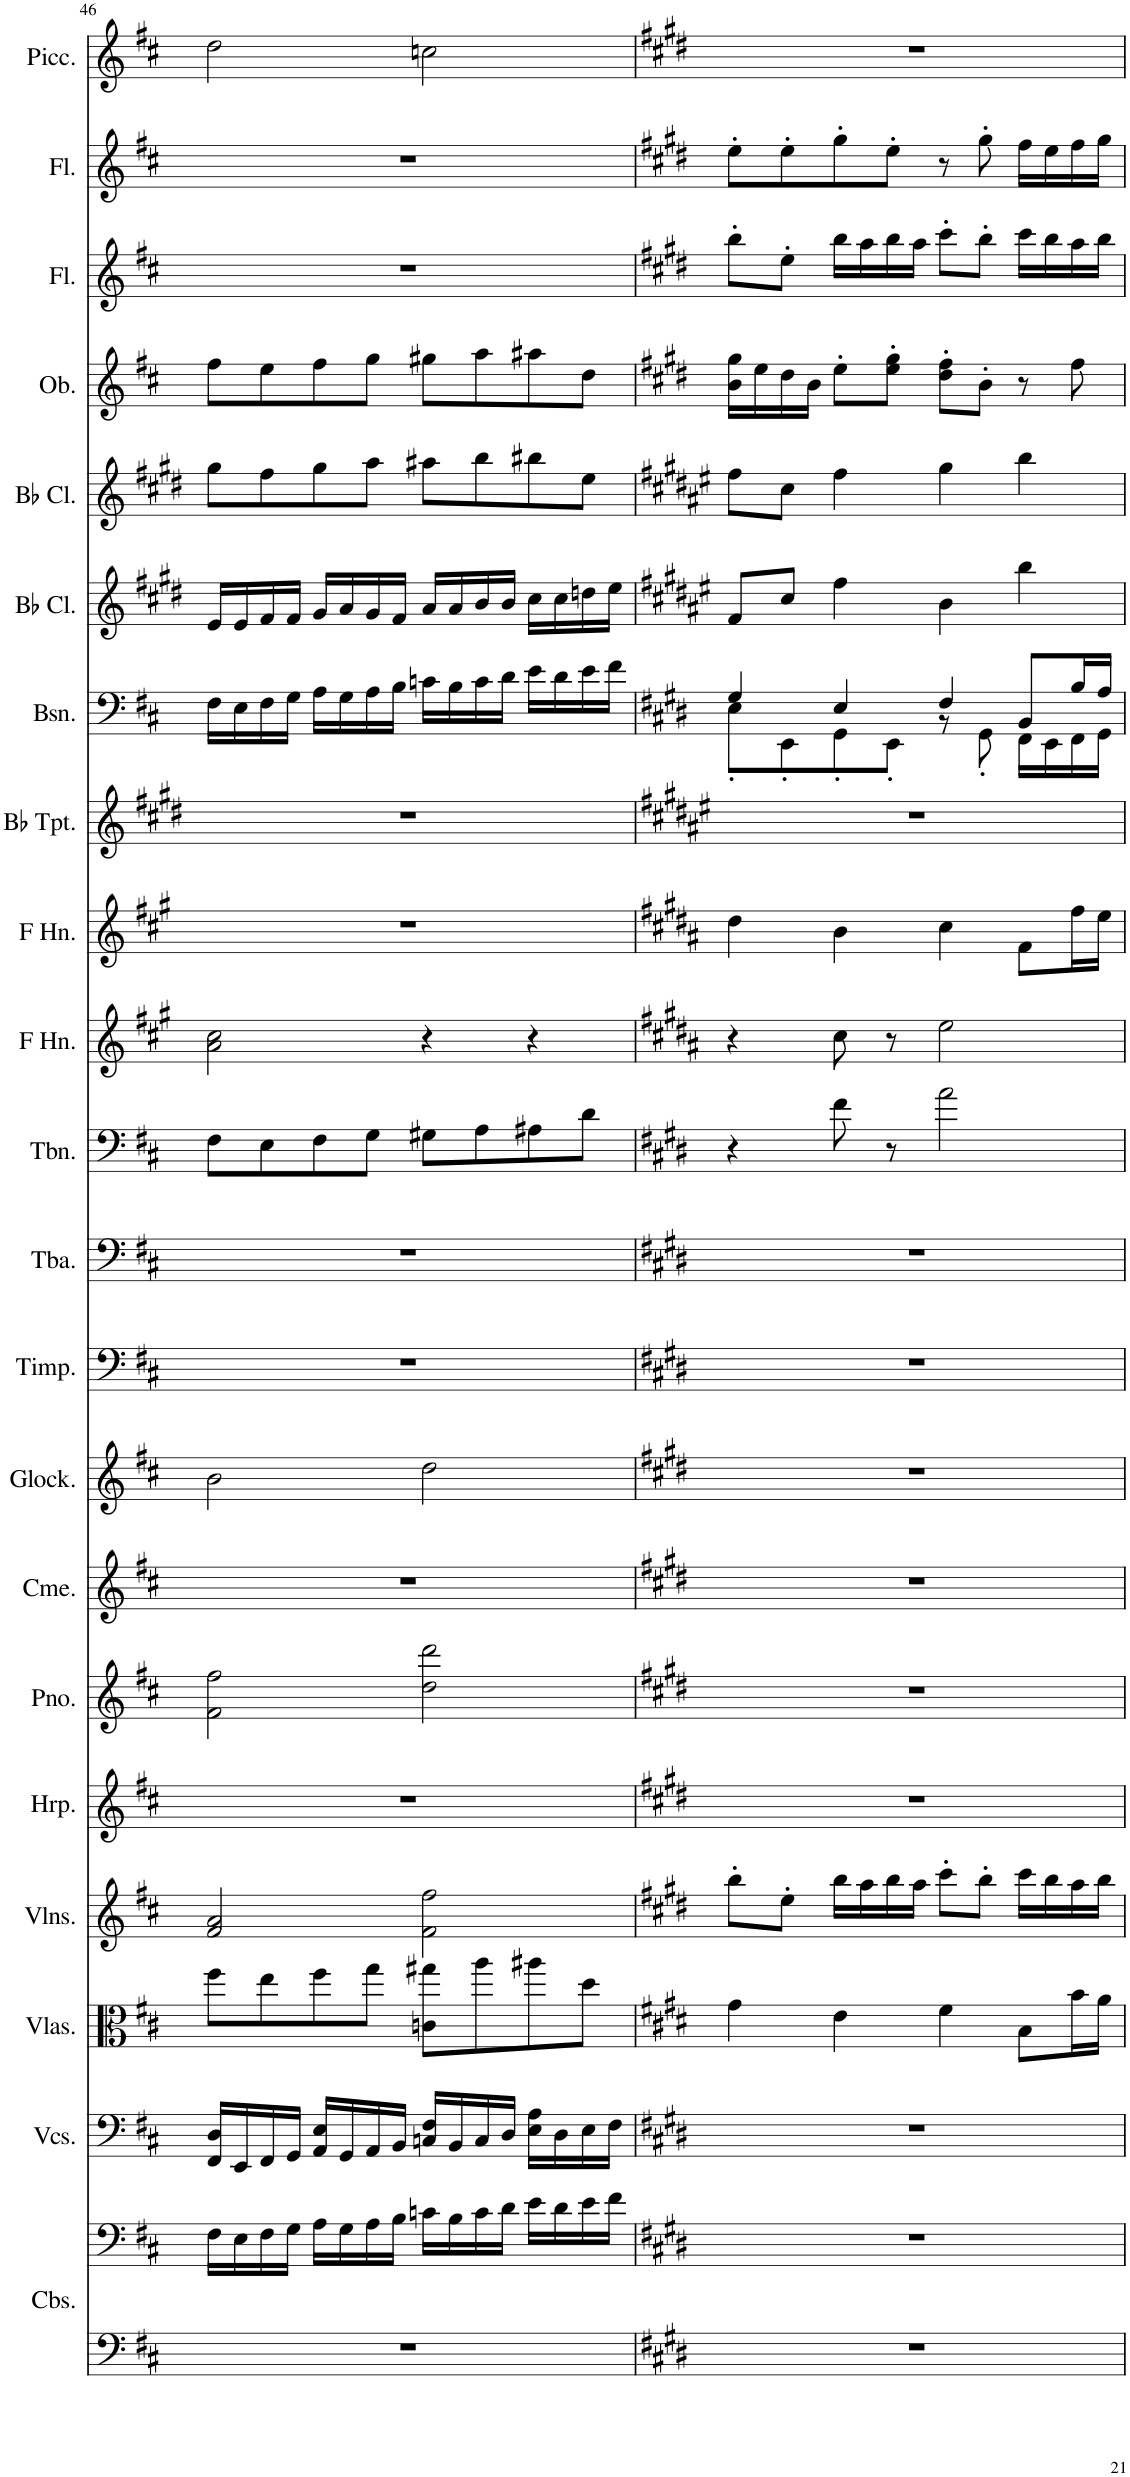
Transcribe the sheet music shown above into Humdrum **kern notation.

**kern	**kern	**kern	**kern	**kern	**kern	**kern	**kern	**kern	**kern	**kern	**kern	**kern	**kern	**kern	**kern	**kern	**kern	**kern	**kern	**kern	**kern
*part21	*part21	*part20	*part19	*part18	*part17	*part16	*part15	*part14	*part13	*part12	*part11	*part10	*part9	*part8	*part7	*part6	*part5	*part4	*part3	*part2	*part1
*staff22	*staff21	*staff20	*staff19	*staff18	*staff17	*staff16	*staff15	*staff14	*staff13	*staff12	*staff11	*staff10	*staff9	*staff8	*staff7	*staff6	*staff5	*staff4	*staff3	*staff2	*staff1
*I"Contrabasses	*	*I"Violoncellos	*I"Violas	*I"Violins	*I"Harp	*I"Piano	*I"Chimes	*I"Glockenspiel	*I"Timpani	*I"Tuba	*I"Trombone	*I"Horn in F	*I"Horn in F	*I"Bb Trumpet	*I"Bassoon	*I"Bb Clarinet	*I"Bb Clarinet	*I"Oboe	*I"Flute	*I"Flute	*I"Piccolo
*I'Cbs.	*	*I'Vcs.	*I'Vlas.	*I'Vlns.	*I'Hrp.	*I'Pno.	*I'Cme.	*I'Glock.	*I'Timp.	*I'Tba.	*I'Tbn.	*	*	*I'Bb Tpt.	*I'Bsn.	*I'Bb Cl.	*I'Bb Cl.	*I'Ob.	*I'Fl.	*I'Fl.	*I'Picc.
!!LO:PB:g=z
*clefF4	*clefF4	*clefF4	*clefC3	*clefG2	*clefG2	*clefG2	*clefG2	*clefG2	*clefF4	*clefF4	*clefF4	*clefG2	*clefG2	*clefG2	*clefF4	*clefG2	*clefG2	*clefG2	*clefG2	*clefG2	*clefG2
*Trd7c12	*Trd7c12	*	*	*	*	*	*	*Trd-14c-24	*	*	*	*Trd4c7	*Trd4c7	*Trd1c2	*	*Trd1c2	*Trd1c2	*	*	*	*Trd-7c-12
*k[f#c#]	*k[f#c#]	*k[f#c#]	*k[f#c#]	*k[f#c#]	*k[f#c#]	*k[f#c#]	*k[f#c#]	*k[f#c#]	*k[f#c#]	*k[f#c#]	*k[f#c#]	*k[f#c#g#]	*k[f#c#g#]	*k[f#c#g#d#]	*k[f#c#]	*k[f#c#g#d#]	*k[f#c#g#d#]	*k[f#c#]	*k[f#c#]	*k[f#c#]	*k[f#c#]
*M4/4	*M4/4	*M4/4	*M4/4	*M4/4	*M4/4	*M4/4	*M4/4	*M4/4	*M4/4	*M4/4	*M4/4	*M4/4	*M4/4	*M4/4	*M4/4	*M4/4	*M4/4	*M4/4	*M4/4	*M4/4	*M4/4
=46	=46	=46	=46	=46	=46	=46	=46	=46	=46	=46	=46	=46	=46	=46	=46	=46	=46	=46	=46	=46	=46
1r	16F#\LL	16FF#/ 16D/LL	8ff#\L	2f#/ 2a/	1r	2f#\ 2ff#\	1r	2b\	1r	1r	8F#\L	2a\ 2cc#\	1r	1r	16F#\LL	16e/LL	8gg#\L	8ff#\L	1r	1r	2dd\
.	16E\	16EE/	.	.	.	.	.	.	.	.	.	.	.	.	16E\	16e/	.	.	.	.	.
.	16F#\	16FF#/	8ee\	.	.	.	.	.	.	.	8E\	.	.	.	16F#\	16f#/	8ff#\	8ee\	.	.	.
.	16G\JJ	16GG/JJ	.	.	.	.	.	.	.	.	.	.	.	.	16G\JJ	16f#/JJ	.	.	.	.	.
.	16A\LL	16AA/ 16E/LL	8ff#\	.	.	.	.	.	.	.	8F#\	.	.	.	16A\LL	16g#/LL	8gg#\	8ff#\	.	.	.
.	16G\	16GG/	.	.	.	.	.	.	.	.	.	.	.	.	16G\	16a/	.	.	.	.	.
.	16A\	16AA/	8gg\J	.	.	.	.	.	.	.	8G\J	.	.	.	16A\	16g#/	8aa\J	8gg\J	.	.	.
.	16B\JJ	16BB/JJ	.	.	.	.	.	.	.	.	.	.	.	.	16B\JJ	16f#/JJ	.	.	.	.	.
.	16cn\LL	16Cn/ 16F#/LL	8cn\ 8gg#X\L	2f#\ 2ff#\	.	2dd\ 2ddd\	.	2dd\	.	.	8G#X\L	4r	.	.	16cn\LL	16a/LL	8aa#X\L	8gg#X\L	.	.	2ccn\
.	16B\	16BB/	.	.	.	.	.	.	.	.	.	.	.	.	16B\	16a/	.	.	.	.	.
.	16c\	16C/	8aa\	.	.	.	.	.	.	.	8A\	.	.	.	16c\	16b/	8bb\	8aa\	.	.	.
.	16d\JJ	16D/JJ	.	.	.	.	.	.	.	.	.	.	.	.	16d\JJ	16b/JJ	.	.	.	.	.
.	16e\LL	16E\ 16A\LL	8aa#X\	.	.	.	.	.	.	.	8A#X\	4r	.	.	16e\LL	16cc#\LL	8bb#X\	8aa#X\	.	.	.
.	16d\	16D\	.	.	.	.	.	.	.	.	.	.	.	.	16d\	16cc#\	.	.	.	.	.
.	16e\	16E\	8dd\J	.	.	.	.	.	.	.	8d\J	.	.	.	16e\	16ddn\	8ee\J	8dd\J	.	.	.
.	16f#\JJ	16F#\JJ	.	.	.	.	.	.	.	.	.	.	.	.	16f#\JJ	16ee\JJ	.	.	.	.	.
=47	=47	=47	=47	=47	=47	=47	=47	=47	=47	=47	=47	=47	=47	=47	=47	=47	=47	=47	=47	=47	=47
*k[f#c#g#d#]	*k[f#c#g#d#]	*k[f#c#g#d#]	*k[f#c#g#d#]	*k[f#c#g#d#]	*k[f#c#g#d#]	*k[f#c#g#d#]	*k[f#c#g#d#]	*k[f#c#g#d#]	*k[f#c#g#d#]	*k[f#c#g#d#]	*k[f#c#g#d#]	*k[f#c#g#d#a#]	*k[f#c#g#d#a#]	*k[f#c#g#d#a#e#]	*k[f#c#g#d#]	*k[f#c#g#d#a#e#]	*k[f#c#g#d#a#e#]	*k[f#c#g#d#]	*k[f#c#g#d#]	*k[f#c#g#d#]	*k[f#c#g#d#]
*	*	*	*	*	*	*	*	*	*	*	*	*	*	*	*^	*	*	*	*	*	*
1r	1r	1r	4g#\	8bb'\L	1r	1r	1r	1r	1r	1r	4r	4r	4dd#\	1r	4G#/	8E'\L	8f#/L	8ff#\L	16b\ 16gg#\LL	8bb'\L	8ee'\L	1r
.	.	.	.	.	.	.	.	.	.	.	.	.	.	.	.	.	.	.	16ee\	.	.	.
.	.	.	.	8ee'\J	.	.	.	.	.	.	.	.	.	.	.	8EE'\	8cc#/J	8cc#\J	16dd#\	8ee'\J	8ee'\	.
.	.	.	.	.	.	.	.	.	.	.	.	.	.	.	.	.	.	.	16b\JJ	.	.	.
.	.	.	4e\	16bb\LL	.	.	.	.	.	.	8f#\	8cc#\	4b\	.	4E/	8GG#'\	4ff#\	4ff#\	8ee'\L	16bb\LL	8gg#'\	.
.	.	.	.	16aa\	.	.	.	.	.	.	.	.	.	.	.	.	.	.	.	16aa\	.	.
.	.	.	.	16bb\	.	.	.	.	.	.	8r	8r	.	.	.	8EE'\J	.	.	8ee\' 8gg#\'J	16bb\	8ee'\J	.
.	.	.	.	16aa\JJ	.	.	.	.	.	.	.	.	.	.	.	.	.	.	.	16aa\JJ	.	.
.	.	.	4f#\	8ccc#'\L	.	.	.	.	.	.	2a\	2ee\	4cc#\	.	4F#/	8r	4b\	4gg#\	8dd#\' 8ff#\'L	8ccc#'\L	8r	.
.	.	.	.	8bb'\J	.	.	.	.	.	.	.	.	.	.	.	8GG#'\	.	.	8b'\J	8bb'\J	8gg#'\	.
.	.	.	8B\L	16ccc#\LL	.	.	.	.	.	.	.	.	8f#\L	.	8BB/L	16FF#\LL	4bb\	4bb\	8r	16ccc#\LL	16ff#\LL	.
.	.	.	.	16bb\	.	.	.	.	.	.	.	.	.	.	.	16EE\	.	.	.	16bb\	16ee\	.
.	.	.	16b\L	16aa\	.	.	.	.	.	.	.	.	16ff#\L	.	16B/L	16FF#\	.	.	8ff#\	16aa\	16ff#\	.
.	.	.	16a\JJ	16bb\JJ	.	.	.	.	.	.	.	.	16ee\JJ	.	16A/JJ	16GG#\JJ	.	.	.	16bb\JJ	16gg#\JJ	.
*	*	*	*	*	*	*	*	*	*	*	*	*	*	*	*v	*v	*	*	*	*	*	*
=	=	=	=	=	=	=	=	=	=	=	=	=	=	=	=	=	=	=	=	=	=
*-	*-	*-	*-	*-	*-	*-	*-	*-	*-	*-	*-	*-	*-	*-	*-	*-	*-	*-	*-	*-	*-
